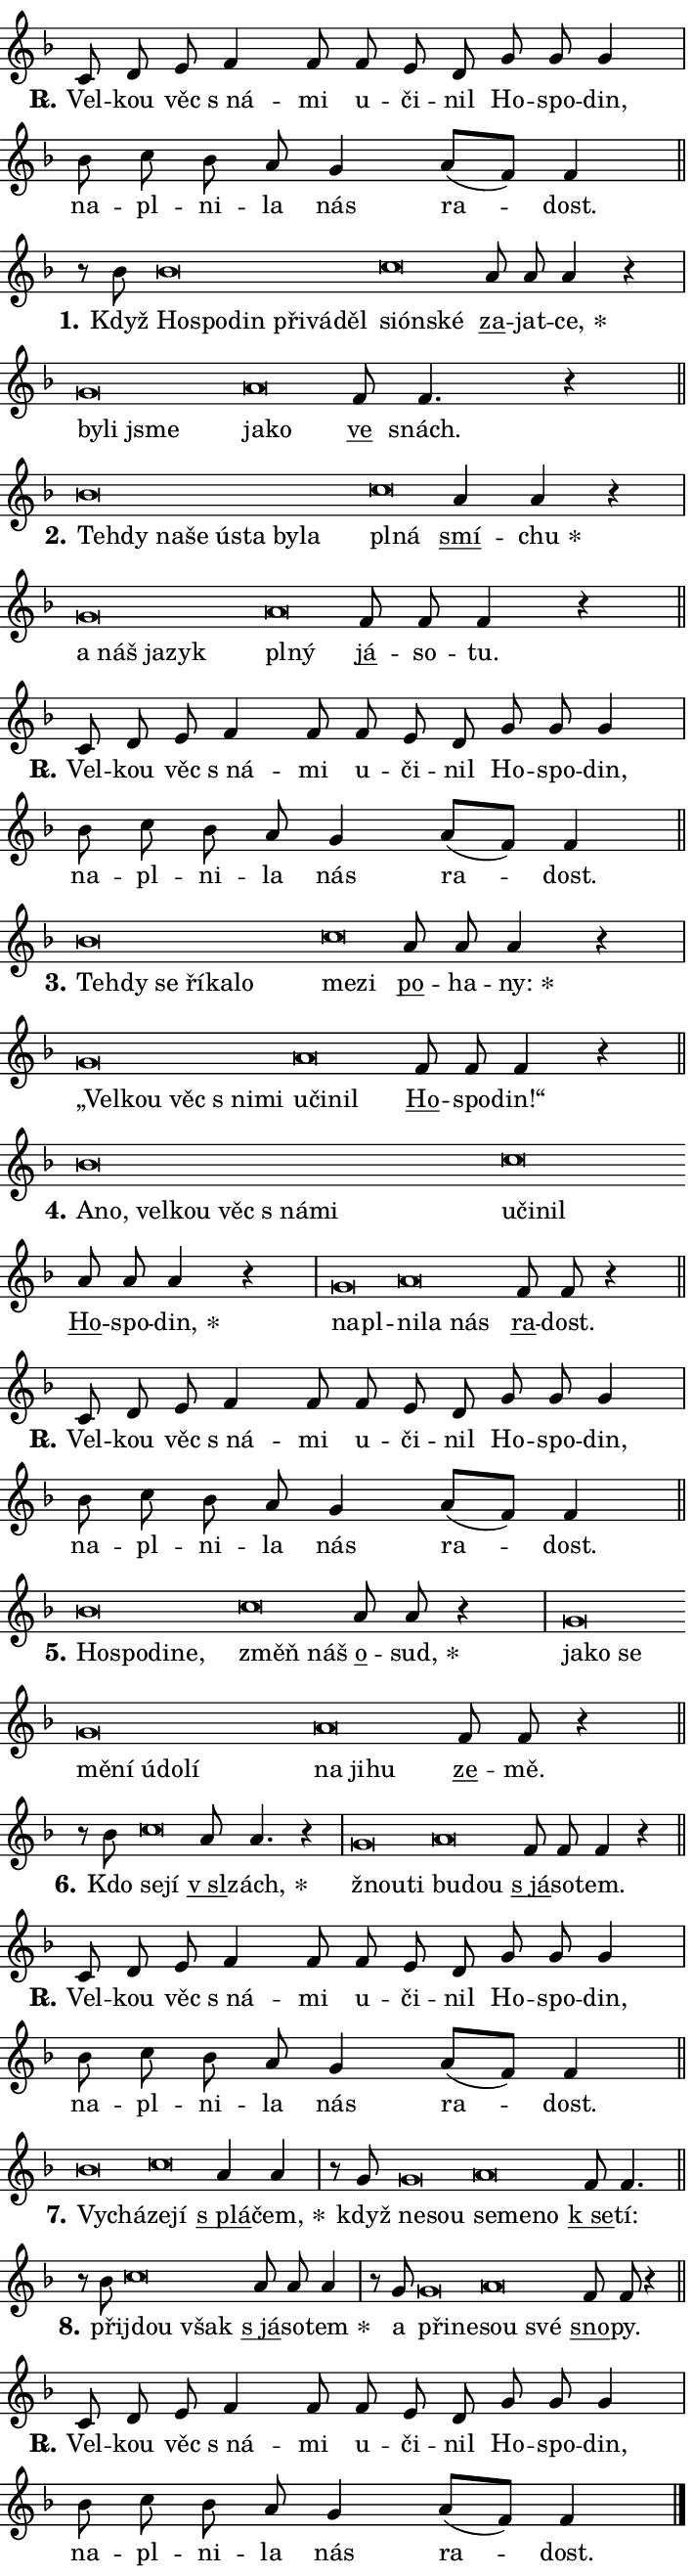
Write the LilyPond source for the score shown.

\version "2.24.0"
\header { tagline = "" }
\paper {
  indent = 0\cm
  top-margin = 0\cm
  right-margin = 0.13\cm % to fit lyric hyphens
  bottom-margin = 0\cm
  left-margin = 0\cm
  paper-width = 12\cm
  page-breaking = #ly:one-page-breaking
  system-system-spacing.basic-distance = #11
  score-system-spacing.basic-distance = #11
  ragged-last = ##f
}


%% Author: Thomas Morley
%% https://lists.gnu.org/archive/html/lilypond-user/2020-05/msg00002.html
#(define (line-position grob)
"Returns position of @var[grob} in current system:
   @code{'start}, if at first time-step
   @code{'end}, if at last time-step
   @code{'middle} otherwise
"
  (let* ((col (ly:item-get-column grob))
         (ln (ly:grob-object col 'left-neighbor))
         (rn (ly:grob-object col 'right-neighbor))
         (col-to-check-left (if (ly:grob? ln) ln col))
         (col-to-check-right (if (ly:grob? rn) rn col))
         (break-dir-left
           (and
             (ly:grob-property col-to-check-left 'non-musical #f)
             (ly:item-break-dir col-to-check-left)))
         (break-dir-right
           (and
             (ly:grob-property col-to-check-right 'non-musical #f)
             (ly:item-break-dir col-to-check-right))))
        (cond ((eqv? 1 break-dir-left) 'start)
              ((eqv? -1 break-dir-right) 'end)
              (else 'middle))))

#(define (tranparent-at-line-position vctor)
  (lambda (grob)
  "Relying on @code{line-position} select the relevant enry from @var{vctor}.
Used to determine transparency,"
    (case (line-position grob)
      ((end) (not (vector-ref vctor 0)))
      ((middle) (not (vector-ref vctor 1)))
      ((start) (not (vector-ref vctor 2))))))

noteHeadBreakVisibility =
#(define-music-function (break-visibility)(vector?)
"Makes @code{NoteHead}s transparent relying on @var{break-visibility}"
#{
  \override NoteHead.transparent =
    #(tranparent-at-line-position break-visibility)
#})

#(define delete-ledgers-for-transparent-note-heads
  (lambda (grob)
    "Reads whether a @code{NoteHead} is transparent.
If so this @code{NoteHead} is removed from @code{'note-heads} from
@var{grob}, which is supposed to be @code{LedgerLineSpanner}.
As a result ledgers are not printed for this @code{NoteHead}"
    (let* ((nhds-array (ly:grob-object grob 'note-heads))
           (nhds-list
             (if (ly:grob-array? nhds-array)
                 (ly:grob-array->list nhds-array)
                 '()))
           ;; Relies on the transparent-property being done before
           ;; Staff.LedgerLineSpanner.after-line-breaking is executed.
           ;; This is fragile ...
           (to-keep
             (remove
               (lambda (nhd)
                 (ly:grob-property nhd 'transparent #f))
               nhds-list)))
      ;; TODO find a better method to iterate over grob-arrays, similiar
      ;; to filter/remove etc for lists
      ;; For now rebuilt from scratch
      (set! (ly:grob-object grob 'note-heads)  '())
      (for-each
        (lambda (nhd)
          (ly:pointer-group-interface::add-grob grob 'note-heads nhd))
        to-keep))))

squashNotes = {
  \override NoteHead.X-extent = #'(-0.2 . 0.2)
  \override NoteHead.Y-extent = #'(-0.75 . 0)
  \override NoteHead.stencil =
    #(lambda (grob)
       (let ((pos (ly:grob-property grob 'staff-position)))
         (begin
           (if (< pos -7) (display "ERROR: Lower brevis then expected\n") (display ""))
           (if (<= pos -6) ly:text-interface::print ly:note-head::print))))
}
unSquashNotes = {
  \revert NoteHead.X-extent
  \revert NoteHead.Y-extent
  \revert NoteHead.stencil
}

hideNotes = \noteHeadBreakVisibility #begin-of-line-visible
unHideNotes = \noteHeadBreakVisibility #all-visible

% work-around for resetting accidentals
% https://lilypond.org/doc/v2.23/Documentation/notation/displaying-rhythms#unmetered-music
cadenzaMeasure = {
  \cadenzaOff
  \partial 1024 s1024
  \cadenzaOn
}

#(define-markup-command (accent layout props text) (markup?)
  "Underline accented syllable"
  (interpret-markup layout props
    #{\markup \override #'(offset . 4.3) \underline { #text }#}))

responsum = \markup \concat {
  "R" \hspace #-1.05 \path #0.1 #'((moveto 0 0.07) (lineto 0.9 0.8)) \hspace #0.05 "."
}

spaceSize = #0.6828661417322834 % exact space size for TeX Gyre Schola

\layout {
  \context {
    \Staff
    \remove "Time_signature_engraver"
    \override LedgerLineSpanner.after-line-breaking = #delete-ledgers-for-transparent-note-heads
  }
  \context {
    \Lyrics {
      \override LyricSpace.minimum-distance = \spaceSize
      \override LyricText.font-name = #"TeX Gyre Schola"
      \override LyricText.font-size = 1
      \override StanzaNumber.font-name = #"TeX Gyre Schola Bold"
      \override StanzaNumber.font-size = 1
    }
  }
  \context {
    \Score 
    \override NoteHead.text =
      #(lambda (grob) 
        (let ((pos (ly:grob-property grob 'staff-position)))
          #{\markup {
            \combine
              \halign #-0.55 \raise #(if (= pos -6) 0 0.5) \override #'(thickness . 2) \draw-line #'(3.2 . 0)
              \musicglyph "noteheads.sM1"
          }#}))
  }
}

% magnetic-lyrics.ily
%
%   written by
%     Jean Abou Samra <jean@abou-samra.fr>
%     Werner Lemberg <wl@gnu.org>
%
%   adapted by
%     Jiri Hon <jiri.hon@gmail.com>
%
% Version 2022-Apr-15

% https://www.mail-archive.com/lilypond-user@gnu.org/msg149350.html

#(define (Left_hyphen_pointer_engraver context)
   "Collect syllable-hyphen-syllable occurrences in lyrics and store
them in properties.  This engraver only looks to the left.  For
example, if the lyrics input is @code{foo -- bar}, it does the
following.

@itemize @bullet
@item
Set the @code{text} property of the @code{LyricHyphen} grob between
@q{foo} and @q{bar} to @code{foo}.

@item
Set the @code{left-hyphen} property of the @code{LyricText} grob with
text @q{foo} to the @code{LyricHyphen} grob between @q{foo} and
@q{bar}.
@end itemize

Use this auxiliary engraver in combination with the
@code{lyric-@/text::@/apply-@/magnetic-@/offset!} hook."
   (let ((hyphen #f)
         (text #f))
     (make-engraver
      (acknowledgers
       ((lyric-syllable-interface engraver grob source-engraver)
        (set! text grob)))
      (end-acknowledgers
       ((lyric-hyphen-interface engraver grob source-engraver)
        ;(when (not (grob::has-interface grob 'lyric-space-interface))
          (set! hyphen grob)));)
      ((stop-translation-timestep engraver)
       (when (and text hyphen)
         (ly:grob-set-object! text 'left-hyphen hyphen))
       (set! text #f)
       (set! hyphen #f)))))

#(define (lyric-text::apply-magnetic-offset! grob)
   "If the space between two syllables is less than the value in
property @code{LyricText@/.details@/.squash-threshold}, move the right
syllable to the left so that it gets concatenated with the left
syllable.

Use this function as a hook for
@code{LyricText@/.after-@/line-@/breaking} if the
@code{Left_@/hyphen_@/pointer_@/engraver} is active."
   (let ((hyphen (ly:grob-object grob 'left-hyphen #f)))
     (when hyphen
       (let ((left-text (ly:spanner-bound hyphen LEFT)))
         (when (grob::has-interface left-text 'lyric-syllable-interface)
           (let* ((common (ly:grob-common-refpoint grob left-text X))
                  (this-x-ext (ly:grob-extent grob common X))
                  (left-x-ext
                   (begin
                     ;; Trigger magnetism for left-text.
                     (ly:grob-property left-text 'after-line-breaking)
                     (ly:grob-extent left-text common X)))
                  ;; `delta` is the gap width between two syllables.
                  (delta (- (interval-start this-x-ext)
                            (interval-end left-x-ext)))
                  (details (ly:grob-property grob 'details))
                  (threshold (assoc-get 'squash-threshold details 0.2)))
             (when (< delta threshold)
               (let* (;; We have to manipulate the input text so that
                      ;; ligatures crossing syllable boundaries are not
                      ;; disabled.  For languages based on the Latin
                      ;; script this is essentially a beautification.
                      ;; However, for non-Western scripts it can be a
                      ;; necessity.
                      (lt (ly:grob-property left-text 'text))
                      (rt (ly:grob-property grob 'text))
                      (is-space (grob::has-interface hyphen 'lyric-space-interface))
                      (space (if is-space " " ""))
                      (extra-delta (if is-space spaceSize 0))
                      ;; Append new syllable.
                      (ltrt-space (if (and (string? lt) (string? rt))
                                (string-append lt space rt)
                                (make-concat-markup (list lt space rt))))
                      ;; Right-align `ltrt` to the right side.
                      (ltrt-space-markup (grob-interpret-markup
                               grob
                               (make-translate-markup
                                (cons (interval-length this-x-ext) 0)
                                (make-right-align-markup ltrt-space)))))
                 (begin
                   ;; Don't print `left-text`.
                   (ly:grob-set-property! left-text 'stencil #f)
                   ;; Set text and stencil (which holds all collected
                   ;; syllables so far) and shift it to the left.
                   (ly:grob-set-property! grob 'text ltrt-space)
                   (ly:grob-set-property! grob 'stencil ltrt-space-markup)
                   (ly:grob-translate-axis! grob (- (- delta extra-delta)) X))))))))))


#(define (lyric-hyphen::displace-bounds-first grob)
   ;; Make very sure this callback isn't triggered too early.
   (let ((left (ly:spanner-bound grob LEFT))
         (right (ly:spanner-bound grob RIGHT)))
     (ly:grob-property left 'after-line-breaking)
     (ly:grob-property right 'after-line-breaking)
     (ly:lyric-hyphen::print grob)))

squashThreshold = #0.4

\layout {
  \context {
    \Lyrics
    \consists #Left_hyphen_pointer_engraver
    \override LyricText.after-line-breaking =
      #lyric-text::apply-magnetic-offset!
    \override LyricHyphen.stencil = #lyric-hyphen::displace-bounds-first
    \override LyricText.details.squash-threshold = \squashThreshold
    \override LyricHyphen.minimum-distance = 0
    \override LyricHyphen.minimum-length = \squashThreshold
  }
}

squashText = \override LyricText.details.squash-threshold = 9999
unSquashText = \override LyricText.details.squash-threshold = \squashThreshold

leftText = \override LyricText.self-alignment-X = #LEFT
unLeftText = \revert LyricText.self-alignment-X

starOffset = #(lambda (grob) 
                (let ((x_offset (ly:self-alignment-interface::aligned-on-x-parent grob)))
                  (if (= x_offset 0) 0 (+ x_offset 1.2))))

star = #(define-music-function (syllable)(string?)
"Append star separator at the end of a syllable"
#{
  \once \override LyricText.X-offset = #starOffset
  \lyricmode { \markup {
    #syllable
    \override #'((font-name . "TeX Gyre Schola Bold")) \hspace #0.2 \lower #0.65 \larger "*"
  } }
#})

starAccent = #(define-music-function (syllable)(string?)
"Append star separator at the end of a syllable and make accent"
#{
  \once \override LyricText.X-offset = #starOffset
  \lyricmode { \markup {
    \accent #syllable
    \override #'((font-name . "TeX Gyre Schola Bold")) \hspace #0.2 \lower #0.65 \larger "*"
  } }
#})

breath = #(define-music-function (syllable)(string?)
"Append breathing indicator at the end of a syllable"
#{
  \lyricmode { \markup { #syllable "+" } }
#})

optionalBreath = #(define-music-function (syllable)(string?)
"Append optional breathing indicator at the end of a syllable"
#{
  \lyricmode { \markup { #syllable "(+)" } }
#})


\score {
    <<
        \new Voice = "melody" { \cadenzaOn \key f \major \relative { c'8 d e f4 f8 \bar "" f e d \bar "" g g g4 \cadenzaMeasure \bar "|" bes8 c bes a g4 \bar "" a8[( f)] f4 \cadenzaMeasure \bar "||" \break } }
        \new Lyrics \lyricsto "melody" { \lyricmode { \set stanza = \responsum
Vel -- kou věc "s ná" -- mi u -- či -- nil Ho -- spo -- din, na -- pl -- ni -- la nás ra -- dost. } }
    >>
    \layout {}
}

\score {
    <<
        \new Voice = "melody" { \cadenzaOn \key f \major \relative { r8 bes' \squashNotes bes\breve*1/16 \hideNotes \breve*1/16 \bar "" \breve*1/16 \bar "" \breve*1/16 \bar "" \breve*1/16 \breve*1/16 \bar "" \unHideNotes \unSquashNotes \squashNotes c\breve*1/16 \hideNotes \breve*1/16 \breve*1/16 \bar "" \unHideNotes \unSquashNotes \bar "" a8 a a4 r \cadenzaMeasure \bar "|" \squashNotes g\breve*1/16 \hideNotes \breve*1/16 \breve*1/16 \bar "" \unHideNotes \unSquashNotes \squashNotes a\breve*1/16 \hideNotes \breve*1/16 \bar "" \unHideNotes \unSquashNotes \bar "" f8 f4. r4 \cadenzaMeasure \bar "||" \break } }
        \new Lyrics \lyricsto "melody" { \lyricmode { \set stanza = "1."
Když \leftText Ho -- \squashText spo -- din při -- vá -- děl \unSquashText si -- \squashText ón -- ské \unLeftText \unSquashText \markup \accent za -- jat -- \star ce, \leftText by -- \squashText li jsme \unSquashText ja -- \squashText ko \unLeftText \unSquashText \markup \accent ve snách. } }
    >>
    \layout {}
}

\score {
    <<
        \new Voice = "melody" { \cadenzaOn \key f \major \relative { \squashNotes bes'\breve*1/16 \hideNotes \breve*1/16 \bar "" \breve*1/16 \bar "" \breve*1/16 \bar "" \breve*1/16 \bar "" \breve*1/16 \bar "" \breve*1/16 \breve*1/16 \bar "" \unHideNotes \unSquashNotes \squashNotes c\breve*1/16 \hideNotes \breve*1/16 \bar "" \unHideNotes \unSquashNotes \bar "" \bar "" a4 a r \cadenzaMeasure \bar "|" \squashNotes g\breve*1/16 \hideNotes \breve*1/16 \bar "" \breve*1/16 \breve*1/16 \bar "" \unHideNotes \unSquashNotes \squashNotes a\breve*1/16 \hideNotes \breve*1/16 \bar "" \unHideNotes \unSquashNotes \bar "" f8 f f4 r \cadenzaMeasure \bar "||" \break } }
        \new Lyrics \lyricsto "melody" { \lyricmode { \set stanza = "2."
\leftText Teh -- \squashText dy na -- še ú -- sta by -- la \unSquashText pl -- \squashText ná \unLeftText \unSquashText \markup \accent smí -- \star chu \leftText a \squashText náš ja -- zyk \unSquashText pl -- \squashText ný \unLeftText \unSquashText \markup \accent já -- so -- tu. } }
    >>
    \layout {}
}

\score {
    <<
        \new Voice = "melody" { \cadenzaOn \key f \major \relative { c'8 d e f4 f8 \bar "" f e d \bar "" g g g4 \cadenzaMeasure \bar "|" bes8 c bes a g4 \bar "" a8[( f)] f4 \cadenzaMeasure \bar "||" \break } }
        \new Lyrics \lyricsto "melody" { \lyricmode { \set stanza = \responsum
Vel -- kou věc "s ná" -- mi u -- či -- nil Ho -- spo -- din, na -- pl -- ni -- la nás ra -- dost. } }
    >>
    \layout {}
}

\score {
    <<
        \new Voice = "melody" { \cadenzaOn \key f \major \relative { \squashNotes bes'\breve*1/16 \hideNotes \breve*1/16 \bar "" \breve*1/16 \bar "" \breve*1/16 \bar "" \breve*1/16 \breve*1/16 \bar "" \unHideNotes \unSquashNotes \squashNotes c\breve*1/16 \hideNotes \breve*1/16 \bar "" \unHideNotes \unSquashNotes \bar "" a8 a a4 r \cadenzaMeasure \bar "|" \squashNotes g\breve*1/16 \hideNotes \breve*1/16 \bar "" \breve*1/16 \bar "" \breve*1/16 \breve*1/16 \bar "" \unHideNotes \unSquashNotes \squashNotes a\breve*1/16 \hideNotes \breve*1/16 \breve*1/16 \bar "" \unHideNotes \unSquashNotes \bar "" f8 f f4 r \cadenzaMeasure \bar "||" \break } }
        \new Lyrics \lyricsto "melody" { \lyricmode { \set stanza = "3."
\leftText Teh -- \squashText dy se ří -- ka -- lo \unSquashText me -- \squashText zi \unLeftText \unSquashText \markup \accent po -- ha -- \star ny: \leftText „Vel -- \squashText kou věc "s ni" -- mi \unSquashText u -- \squashText či -- nil \unLeftText \unSquashText \markup \accent Ho -- spo -- din!“ } }
    >>
    \layout {}
}

\score {
    <<
        \new Voice = "melody" { \cadenzaOn \key f \major \relative { \squashNotes bes'\breve*1/16 \hideNotes \breve*1/16 \bar "" \breve*1/16 \bar "" \breve*1/16 \bar "" \breve*1/16 \bar "" \breve*1/16 \breve*1/16 \bar "" \unHideNotes \unSquashNotes \squashNotes c\breve*1/16 \hideNotes \breve*1/16 \breve*1/16 \bar "" \unHideNotes \unSquashNotes \bar "" a8 a a4 r \cadenzaMeasure \bar "|" \squashNotes g\breve*1/16 \hideNotes \breve*1/16 \bar "" \unHideNotes \unSquashNotes \squashNotes a\breve*1/16 \hideNotes \breve*1/16 \breve*1/16 \bar "" \unHideNotes \unSquashNotes \bar "" f8 f r4 \cadenzaMeasure \bar "||" \break } }
        \new Lyrics \lyricsto "melody" { \lyricmode { \set stanza = "4."
\leftText A -- \squashText no, vel -- kou věc "s ná" -- mi \unSquashText u -- \squashText či -- nil \unLeftText \unSquashText \markup \accent Ho -- spo -- \star din, \leftText na -- \squashText pl -- \unSquashText ni -- \squashText la nás \unLeftText \unSquashText \markup \accent ra -- dost. } }
    >>
    \layout {}
}

\score {
    <<
        \new Voice = "melody" { \cadenzaOn \key f \major \relative { c'8 d e f4 f8 \bar "" f e d \bar "" g g g4 \cadenzaMeasure \bar "|" bes8 c bes a g4 \bar "" a8[( f)] f4 \cadenzaMeasure \bar "||" \break } }
        \new Lyrics \lyricsto "melody" { \lyricmode { \set stanza = \responsum
Vel -- kou věc "s ná" -- mi u -- či -- nil Ho -- spo -- din, na -- pl -- ni -- la nás ra -- dost. } }
    >>
    \layout {}
}

\score {
    <<
        \new Voice = "melody" { \cadenzaOn \key f \major \relative { \squashNotes bes'\breve*1/16 \hideNotes \breve*1/16 \bar "" \breve*1/16 \breve*1/16 \bar "" \unHideNotes \unSquashNotes \squashNotes c\breve*1/16 \hideNotes \breve*1/16 \bar "" \unHideNotes \unSquashNotes \bar "" a8 a r4 \cadenzaMeasure \bar "|" \squashNotes g\breve*1/16 \hideNotes \breve*1/16 \bar "" \breve*1/16 \bar "" \breve*1/16 \bar "" \breve*1/16 \bar "" \breve*1/16 \bar "" \breve*1/16 \breve*1/16 \bar "" \unHideNotes \unSquashNotes \squashNotes a\breve*1/16 \hideNotes \breve*1/16 \breve*1/16 \bar "" \unHideNotes \unSquashNotes \bar "" f8 f r4 \cadenzaMeasure \bar "||" \break } }
        \new Lyrics \lyricsto "melody" { \lyricmode { \set stanza = "5."
\leftText Ho -- \squashText spo -- di -- ne, \unSquashText změň \squashText náš \unLeftText \unSquashText \markup \accent o -- \star sud, \leftText ja -- \squashText ko se mě -- ní ú -- do -- lí \unSquashText na \squashText ji -- hu \unLeftText \unSquashText \markup \accent ze -- mě. } }
    >>
    \layout {}
}

\score {
    <<
        \new Voice = "melody" { \cadenzaOn \key f \major \relative { r8 bes' \squashNotes c\breve*1/16 \hideNotes \breve*1/16 \bar "" \unHideNotes \unSquashNotes \bar "" a8 a4. r4 \cadenzaMeasure \bar "|" \squashNotes g\breve*1/16 \hideNotes \breve*1/16 \bar "" \unHideNotes \unSquashNotes \squashNotes a\breve*1/16 \hideNotes \breve*1/16 \bar "" \unHideNotes \unSquashNotes \bar "" f8 f f4 r \cadenzaMeasure \bar "||" \break } }
        \new Lyrics \lyricsto "melody" { \lyricmode { \set stanza = "6."
Kdo \leftText se -- \squashText jí \unLeftText \unSquashText \markup \accent "v sl" -- \star zách, \leftText žnou -- \squashText ti \unSquashText bu -- \squashText dou \unLeftText \unSquashText \markup \accent "s já" -- so -- tem. } }
    >>
    \layout {}
}

\score {
    <<
        \new Voice = "melody" { \cadenzaOn \key f \major \relative { c'8 d e f4 f8 \bar "" f e d \bar "" g g g4 \cadenzaMeasure \bar "|" bes8 c bes a g4 \bar "" a8[( f)] f4 \cadenzaMeasure \bar "||" \break } }
        \new Lyrics \lyricsto "melody" { \lyricmode { \set stanza = \responsum
Vel -- kou věc "s ná" -- mi u -- či -- nil Ho -- spo -- din, na -- pl -- ni -- la nás ra -- dost. } }
    >>
    \layout {}
}

\score {
    <<
        \new Voice = "melody" { \cadenzaOn \key f \major \relative { \squashNotes bes'\breve*1/16 \hideNotes \breve*1/16 \bar "" \unHideNotes \unSquashNotes \squashNotes c\breve*1/16 \hideNotes \breve*1/16 \bar "" \unHideNotes \unSquashNotes \bar "" \bar "" a4 a \cadenzaMeasure \bar "|" r8 g \squashNotes g\breve*1/16 \hideNotes \breve*1/16 \bar "" \unHideNotes \unSquashNotes \squashNotes a\breve*1/16 \hideNotes \breve*1/16 \breve*1/16 \bar "" \unHideNotes \unSquashNotes \bar "" f8 f4. \cadenzaMeasure \bar "||" \break } }
        \new Lyrics \lyricsto "melody" { \lyricmode { \set stanza = "7."
\leftText Vy -- \squashText chá -- \unSquashText ze -- \squashText jí \unLeftText \unSquashText \markup \accent "s plá" -- \star čem, když \leftText ne -- \squashText sou \unSquashText se -- \squashText me -- no \unLeftText \unSquashText \markup \accent "k se" -- tí: } }
    >>
    \layout {}
}

\score {
    <<
        \new Voice = "melody" { \cadenzaOn \key f \major \relative { r8 bes' \squashNotes c\breve*1/16 \hideNotes \breve*1/16 \bar "" \unHideNotes \unSquashNotes \bar "" a8 a a4 \cadenzaMeasure \bar "|" r8 g \squashNotes g\breve*1/16 \hideNotes \breve*1/16 \bar "" \unHideNotes \unSquashNotes \squashNotes a\breve*1/16 \hideNotes \breve*1/16 \bar "" \unHideNotes \unSquashNotes \bar "" f8 f r4 \cadenzaMeasure \bar "||" \break } }
        \new Lyrics \lyricsto "melody" { \lyricmode { \set stanza = "8."
při -- \leftText jdou \squashText však \unLeftText \unSquashText \markup \accent "s já" -- so -- \star tem a \leftText při -- \squashText ne -- \unSquashText sou \squashText své \unLeftText \unSquashText \markup \accent sno -- py. } }
    >>
    \layout {}
}

\score {
    <<
        \new Voice = "melody" { \cadenzaOn \key f \major \relative { c'8 d e f4 f8 \bar "" f e d \bar "" g g g4 \cadenzaMeasure \bar "|" bes8 c bes a g4 \bar "" a8[( f)] f4 \cadenzaMeasure \bar "||" \break } \bar "|." }
        \new Lyrics \lyricsto "melody" { \lyricmode { \set stanza = \responsum
Vel -- kou věc "s ná" -- mi u -- či -- nil Ho -- spo -- din, na -- pl -- ni -- la nás ra -- dost. } }
    >>
    \layout {}
}
